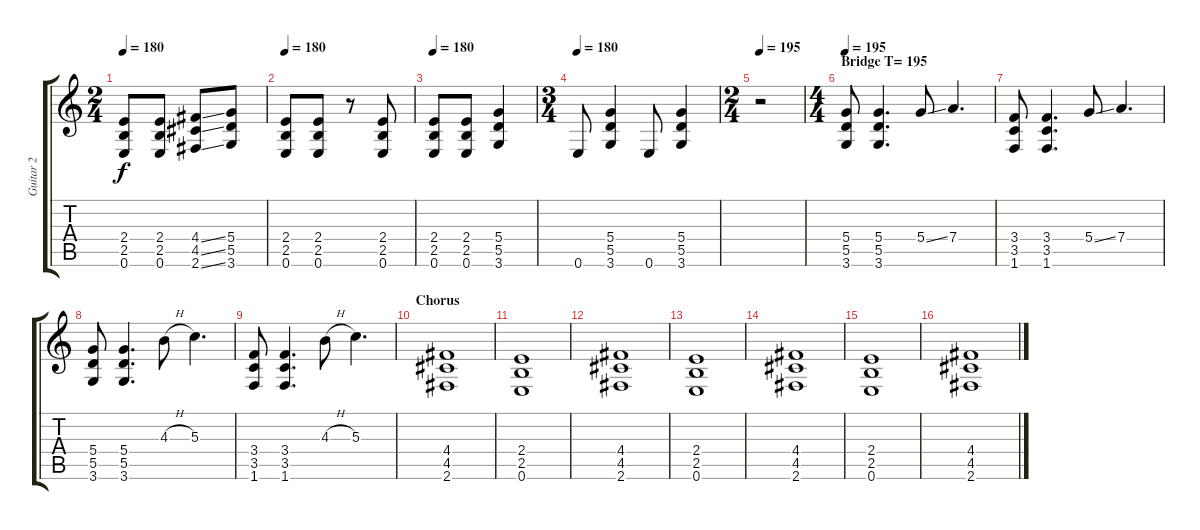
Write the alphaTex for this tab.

\track ("Guitar 2" "Guitar 2") {instrument distortionguitar}
\staff {score tabs}
\tuning (E4 B3 G3 D3 A2 E2) {hide}
\ts (2 4)
\tempo 180
\clef g2
\ks c
(2.4 2.5 0.6).8{dy f} (2.4 2.5 0.6).8 (4.4{ss} 4.5{ss} 2.6{ss}).8 (5.4 5.5 3.6).8 |
\tempo 180
(2.4 2.5 0.6).8 (2.4 2.5 0.6).8 r.8 (2.4 2.5 0.6).8 |
\tempo 180
(2.4 2.5 0.6).8 (2.4 2.5 0.6).8 (5.4 5.5 3.6).4 |
\ts (3 4)
\tempo 180
0.6.8 (5.4 5.5 3.6).4 0.6.8 (5.4 5.5 3.6).4 |
\ts (2 4)
\tempo 195
r.2 |
\ts (4 4)
\section ("" "Bridge T= 195 ")
\tempo 195
(5.4 5.5 3.6).8 (5.4 5.5 3.6).4{d} 5.4{ss}.8 7.4.4{d} |
(3.4 3.5 1.6).8 (3.4 3.5 1.6).4{d} 5.4{ss}.8 7.4.4{d} |
(5.4 5.5 3.6).8 (5.4 5.5 3.6).4{d} 4.3{h}.8 5.3.4{d} |
(3.4 3.5 1.6).8 (3.4 3.5 1.6).4{d} 4.3{h}.8 5.3.4{d} |
\section ("" "Chorus")
(4.4 4.5 2.6).1 |
(2.4 2.5 0.6).1 |
(4.4 4.5 2.6).1 |
(2.4 2.5 0.6).1 |
(4.4 4.5 2.6).1 |
(2.4 2.5 0.6).1 |
(4.4 4.5 2.6).1
